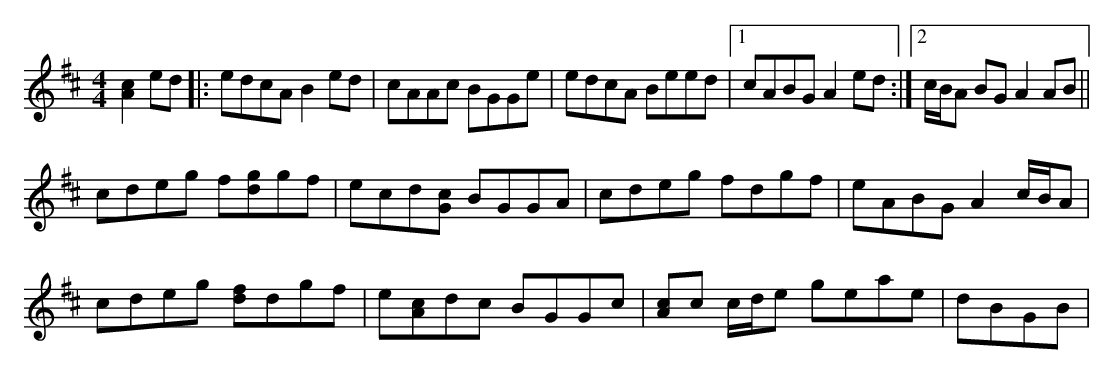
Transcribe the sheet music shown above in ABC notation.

X:1
M:4/4
K:Amix
[Ac]2 ed|:edcA B2 ed|cAAc BGGe|edcA Beed|1 cABG A2 ed:|2 c/B/A BG A2 AB||
cdeg f[gd]gf|ecd[cG] BGGA|cdeg fdgf|eABG A2 c/B/A|
cdeg [fd]dgf|e[cA]dc BGGc|[Ac]c c/d/e geae|dBGB |
